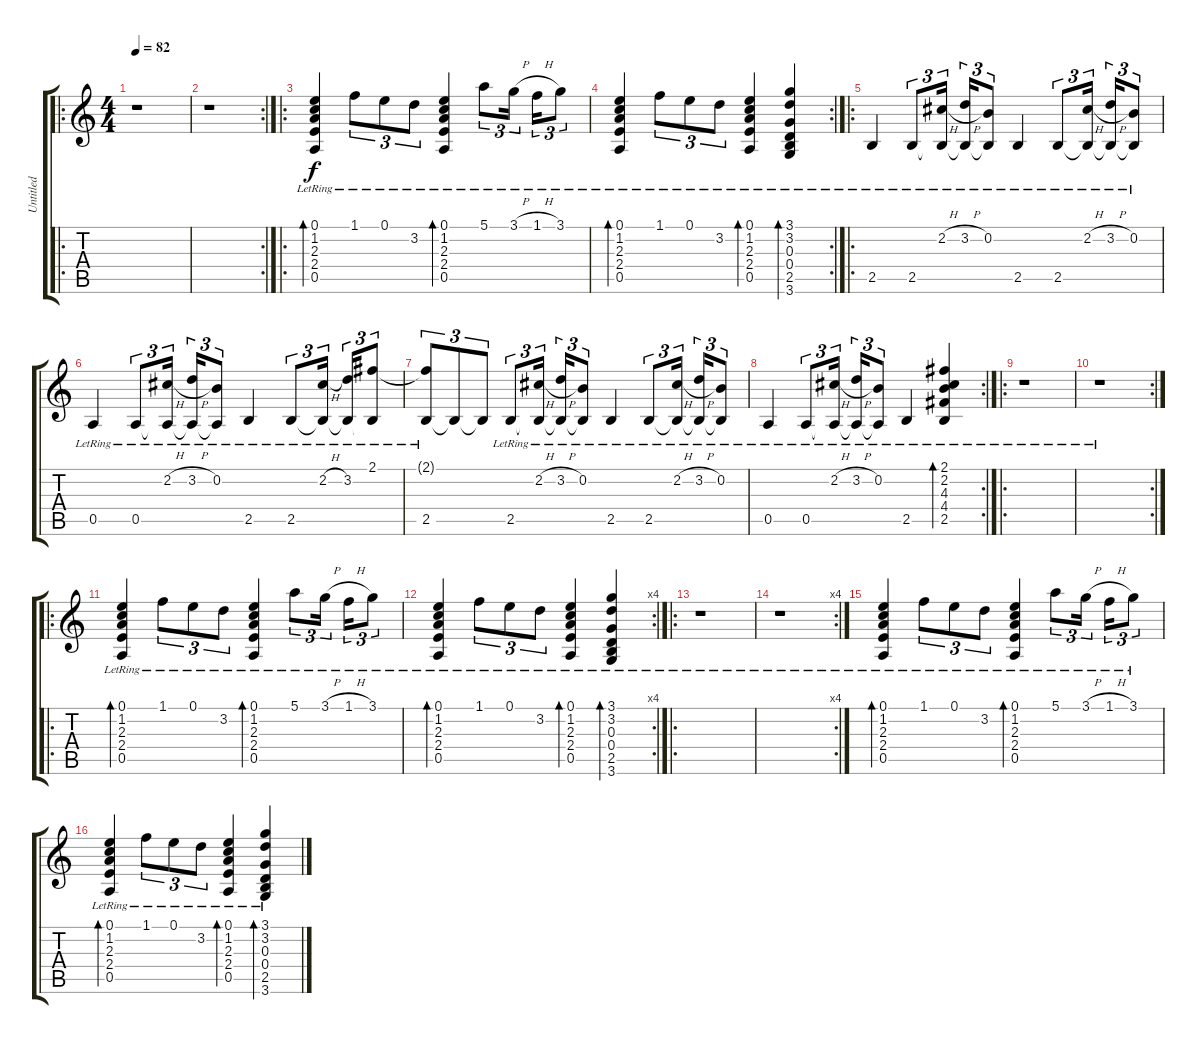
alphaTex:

\track ("Untitled" "Untitled") {instrument acousticguitarnylon}
\staff {score tabs}
\tuning (E4 B3 G3 D3 A2 E2) {hide}
\ro
\ts (4 4)
\tempo 82
\clef g2
\ks c
r.1{dy f instrument acousticguitarnylon} |
\rc 2
r.1 |
\ro
(0.1{lr} 1.2{lr} 2.3{lr} 2.4{lr} 0.5{lr}).4{bd 30} 1.1{lr}.8{tu (3 2)} 0.1{lr}.8{tu (3 2)} 3.2{lr}.8{tu (3 2)} (0.1{lr} 1.2{lr} 2.3{lr} 2.4{lr} 0.5{lr}).4{bd 30} 5.1{lr}.8{tu (3 2)} 3.1{h lr}.16{tu (3 2)} 1.1{h lr}.16{tu (3 2)} 3.1{lr}.8{tu (3 2)} |
\rc 2
(0.1{lr} 1.2{lr} 2.3{lr} 2.4{lr} 0.5{lr}).4{bd 30} 1.1{lr}.8{tu (3 2)} 0.1{lr}.8{tu (3 2)} 3.2{lr}.8{tu (3 2)} (0.1{lr} 1.2{lr} 2.3{lr} 2.4{lr} 0.5{lr}).4{bd 30} (3.1{lr} 3.2{lr} 0.3{lr} 0.4{lr} 2.5{lr} 3.6{lr}).4{bd 30} |
\ro
2.5{lr}.4 2.5{lr}.8{tu (3 2)} (2.2{h lr} 2.5{t}).16{tu (3 2)} (3.2{h lr} 2.5{t}).16{tu (3 2)} (0.2{lr} 2.5{t}).8{tu (3 2)} 2.5{lr}.4 2.5{lr}.8{tu (3 2)} (2.2{h lr} 2.5{t}).16{tu (3 2)} (3.2{h lr} 2.5{t}).16{tu (3 2)} (0.2{lr} 2.5{t}).8{tu (3 2)} |
0.5{lr}.4 0.5{lr}.8{tu (3 2)} (2.2{h lr} 0.5{t}).16{tu (3 2)} (3.2{h lr} 0.5{t}).16{tu (3 2)} (0.2{lr} 0.5{t}).8{tu (3 2)} 2.5{lr}.4 2.5{lr}.8{tu (3 2)} (2.2{h lr} 2.5{t}).16{tu (3 2)} (3.2{lr} 2.5{t}).16{tu (3 2)} (2.1{lr} 2.5{t}).8{tu (3 2)} |
(2.1{t} 2.5{lr}).8{tu (3 2)} 2.5{t}.8{tu (3 2)} 2.5{t}.8{tu (3 2)} 2.5{lr}.8{tu (3 2)} (2.2{h lr} 2.5{t}).16{tu (3 2)} (3.2{h lr} 2.5{t}).16{tu (3 2)} (0.2{lr} 2.5{t}).8{tu (3 2)} 2.5{lr}.4 2.5{lr}.8{tu (3 2)} (2.2{h lr} 2.5{t}).16{tu (3 2)} (3.2{h lr} 2.5{t}).16{tu (3 2)} (0.2{lr} 2.5{t}).8{tu (3 2)} |
\rc 2
0.5{lr}.4 0.5{lr}.8{tu (3 2)} (2.2{h lr} 0.5{t}).16{tu (3 2)} (3.2{h lr} 0.5{t}).16{tu (3 2)} (0.2{lr} 0.5{t}).8{tu (3 2)} 2.5{lr}.4 (2.1{lr} 2.2{lr} 4.3{lr} 4.4{lr} 2.5{lr}).4{bd 30} |
\ro
r.1 |
\rc 2
r.1 |
\ro
(0.1{lr} 1.2{lr} 2.3{lr} 2.4{lr} 0.5{lr}).4{bd 30} 1.1{lr}.8{tu (3 2)} 0.1{lr}.8{tu (3 2)} 3.2{lr}.8{tu (3 2)} (0.1{lr} 1.2{lr} 2.3{lr} 2.4{lr} 0.5{lr}).4{bd 30} 5.1{lr}.8{tu (3 2)} 3.1{h lr}.16{tu (3 2)} 1.1{h lr}.16{tu (3 2)} 3.1{lr}.8{tu (3 2)} |
\rc 4
(0.1{lr} 1.2{lr} 2.3{lr} 2.4{lr} 0.5{lr}).4{bd 30} 1.1{lr}.8{tu (3 2)} 0.1{lr}.8{tu (3 2)} 3.2{lr}.8{tu (3 2)} (0.1{lr} 1.2{lr} 2.3{lr} 2.4{lr} 0.5{lr}).4{bd 30} (3.1{lr} 3.2{lr} 0.3{lr} 0.4{lr} 2.5{lr} 3.6{lr}).4{bd 30} |
\ro
r.1 |
\rc 4
r.1 |
(0.1{lr} 1.2{lr} 2.3{lr} 2.4{lr} 0.5{lr}).4{bd 30} 1.1{lr}.8{tu (3 2)} 0.1{lr}.8{tu (3 2)} 3.2{lr}.8{tu (3 2)} (0.1{lr} 1.2{lr} 2.3{lr} 2.4{lr} 0.5{lr}).4{bd 30} 5.1{lr}.8{tu (3 2)} 3.1{h lr}.16{tu (3 2)} 1.1{h lr}.16{tu (3 2)} 3.1{lr}.8{tu (3 2)} |
(0.1{lr} 1.2{lr} 2.3{lr} 2.4{lr} 0.5{lr}).4{bd 30} 1.1{lr}.8{tu (3 2)} 0.1{lr}.8{tu (3 2)} 3.2{lr}.8{tu (3 2)} (0.1{lr} 1.2{lr} 2.3{lr} 2.4{lr} 0.5{lr}).4{bd 30} (3.1{lr} 3.2{lr} 0.3{lr} 0.4{lr} 2.5{lr} 3.6{lr}).4{bd 30}
